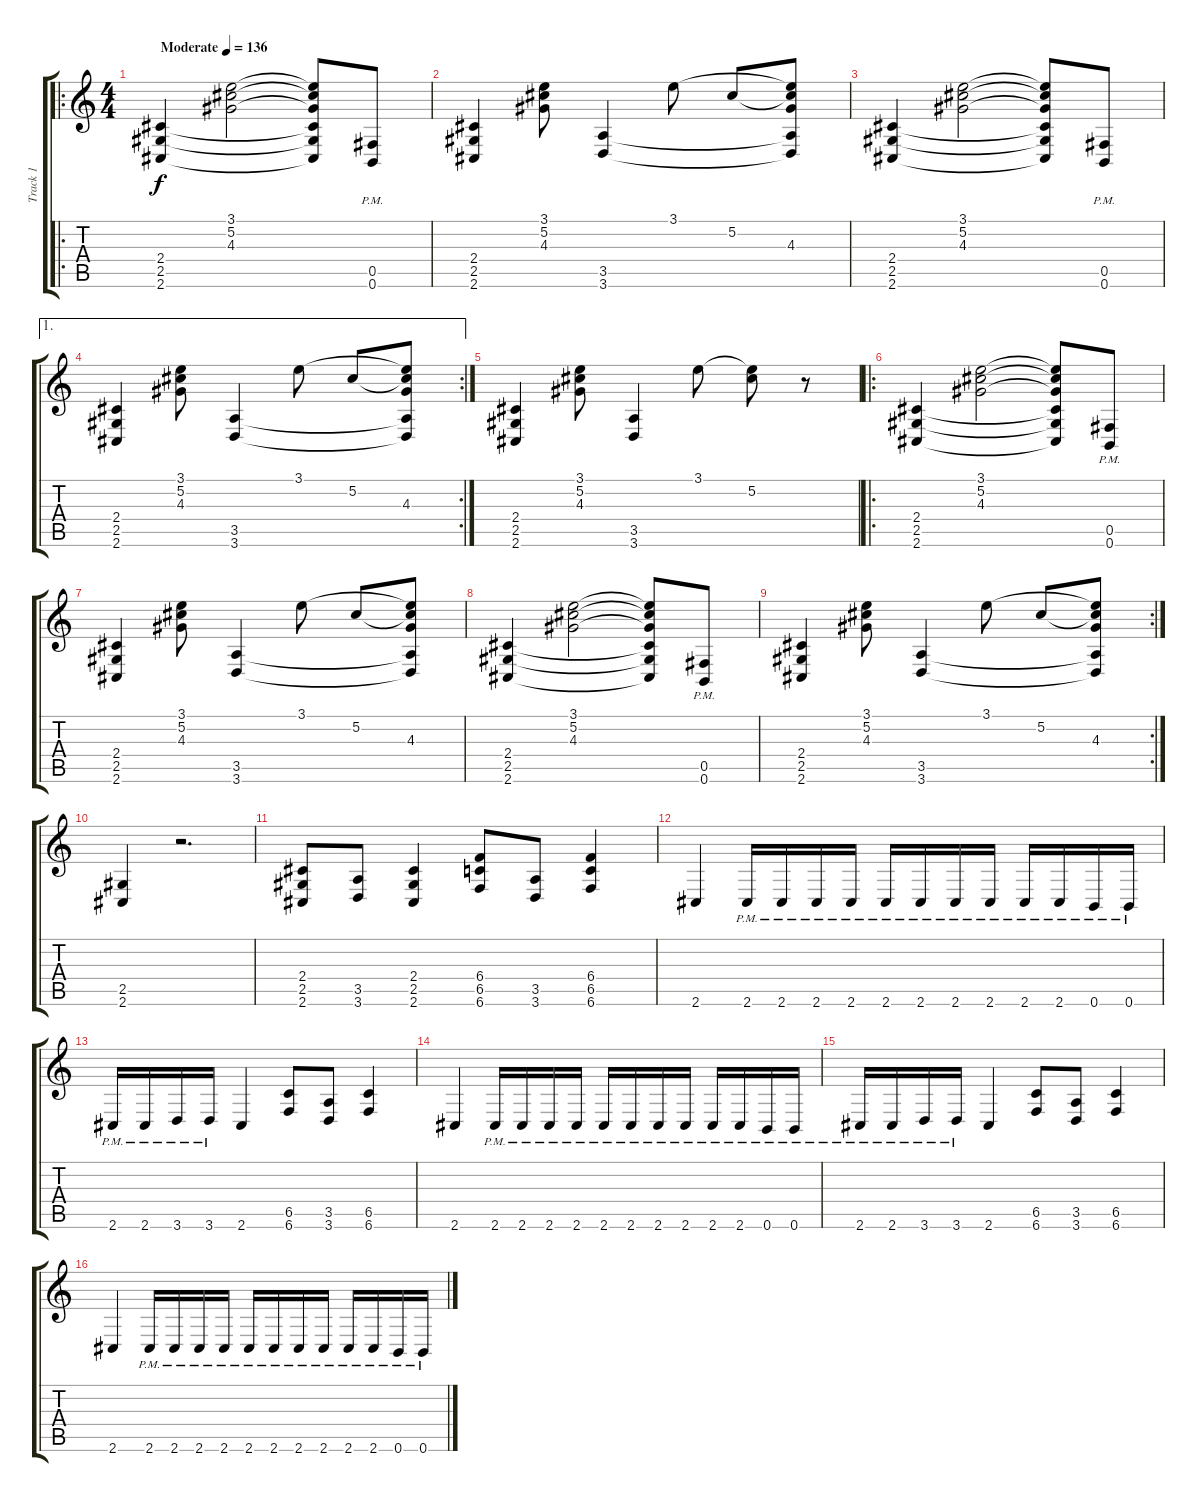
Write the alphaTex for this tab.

\track ("Track 1" "Track 1") {instrument distortionguitar}
\staff {score tabs}
\tuning (Db4 Ab3 E3 B2 Gb2 B1) {hide}
\ro
\ts (4 4)
\tempo (136 "Moderate")
\clef g2
\ks c
(2.4 2.5 2.6).4{dy f instrument distortionguitar} (3.1 5.2 4.3).2 (3.1{t} 5.2{t} 4.3{t} 2.4{t} 2.5{t} 2.6{t}).8 (0.5{pm} 0.6{pm}).8 |
(2.4 2.5 2.6).4 (3.1 5.2 4.3).8 (3.5 3.6).4 3.1.8 5.2.8 (3.1{t} 5.2{t} 4.3 3.5{t} 3.6{t}).8 |
(2.4 2.5 2.6).4 (3.1 5.2 4.3).2 (3.1{t} 5.2{t} 4.3{t} 2.4{t} 2.5{t} 2.6{t}).8 (0.5{pm} 0.6{pm}).8 |
\ae 1
\rc 2
(2.4 2.5 2.6).4 (3.1 5.2 4.3).8 (3.5 3.6).4 3.1.8 5.2.8 (3.1{t} 5.2{t} 4.3 3.5{t} 3.6{t}).8 |
(2.4 2.5 2.6).4 (3.1 5.2 4.3).8 (3.5 3.6).4 3.1.8 (3.1{t} 5.2).8 r.8 |
\ro
(2.4 2.5 2.6).4 (3.1 5.2 4.3).2 (3.1{t} 5.2{t} 4.3{t} 2.4{t} 2.5{t} 2.6{t}).8 (0.5{pm} 0.6{pm}).8 |
(2.4 2.5 2.6).4 (3.1 5.2 4.3).8 (3.5 3.6).4 3.1.8 5.2.8 (3.1{t} 5.2{t} 4.3 3.5{t} 3.6{t}).8 |
(2.4 2.5 2.6).4 (3.1 5.2 4.3).2 (3.1{t} 5.2{t} 4.3{t} 2.4{t} 2.5{t} 2.6{t}).8 (0.5{pm} 0.6{pm}).8 |
\rc 2
(2.4 2.5 2.6).4 (3.1 5.2 4.3).8 (3.5 3.6).4 3.1.8 5.2.8 (3.1{t} 5.2{t} 4.3 3.5{t} 3.6{t}).8 |
(2.5 2.6).4 r.2{d} |
(2.4 2.5 2.6).8 (3.5 3.6).8 (2.4 2.5 2.6).4 (6.4 6.5 6.6).8 (3.5 3.6).8 (6.4 6.5 6.6).4 |
2.6.4 2.6{pm}.16 2.6{pm}.16 2.6{pm}.16 2.6{pm}.16 2.6{pm}.16 2.6{pm}.16 2.6{pm}.16 2.6{pm}.16 2.6{pm}.16 2.6{pm}.16 0.6{pm}.16 0.6{pm}.16 |
2.6{pm}.16 2.6{pm}.16 3.6{pm}.16 3.6{pm}.16 2.6.4 (6.5 6.6).8 (3.5 3.6).8 (6.5 6.6).4 |
2.6.4 2.6{pm}.16 2.6{pm}.16 2.6{pm}.16 2.6{pm}.16 2.6{pm}.16 2.6{pm}.16 2.6{pm}.16 2.6{pm}.16 2.6{pm}.16 2.6{pm}.16 0.6{pm}.16 0.6{pm}.16 |
2.6{pm}.16 2.6{pm}.16 3.6{pm}.16 3.6{pm}.16 2.6.4 (6.5 6.6).8 (3.5 3.6).8 (6.5 6.6).4 |
2.6.4 2.6{pm}.16 2.6{pm}.16 2.6{pm}.16 2.6{pm}.16 2.6{pm}.16 2.6{pm}.16 2.6{pm}.16 2.6{pm}.16 2.6{pm}.16 2.6{pm}.16 0.6{pm}.16 0.6{pm}.16
